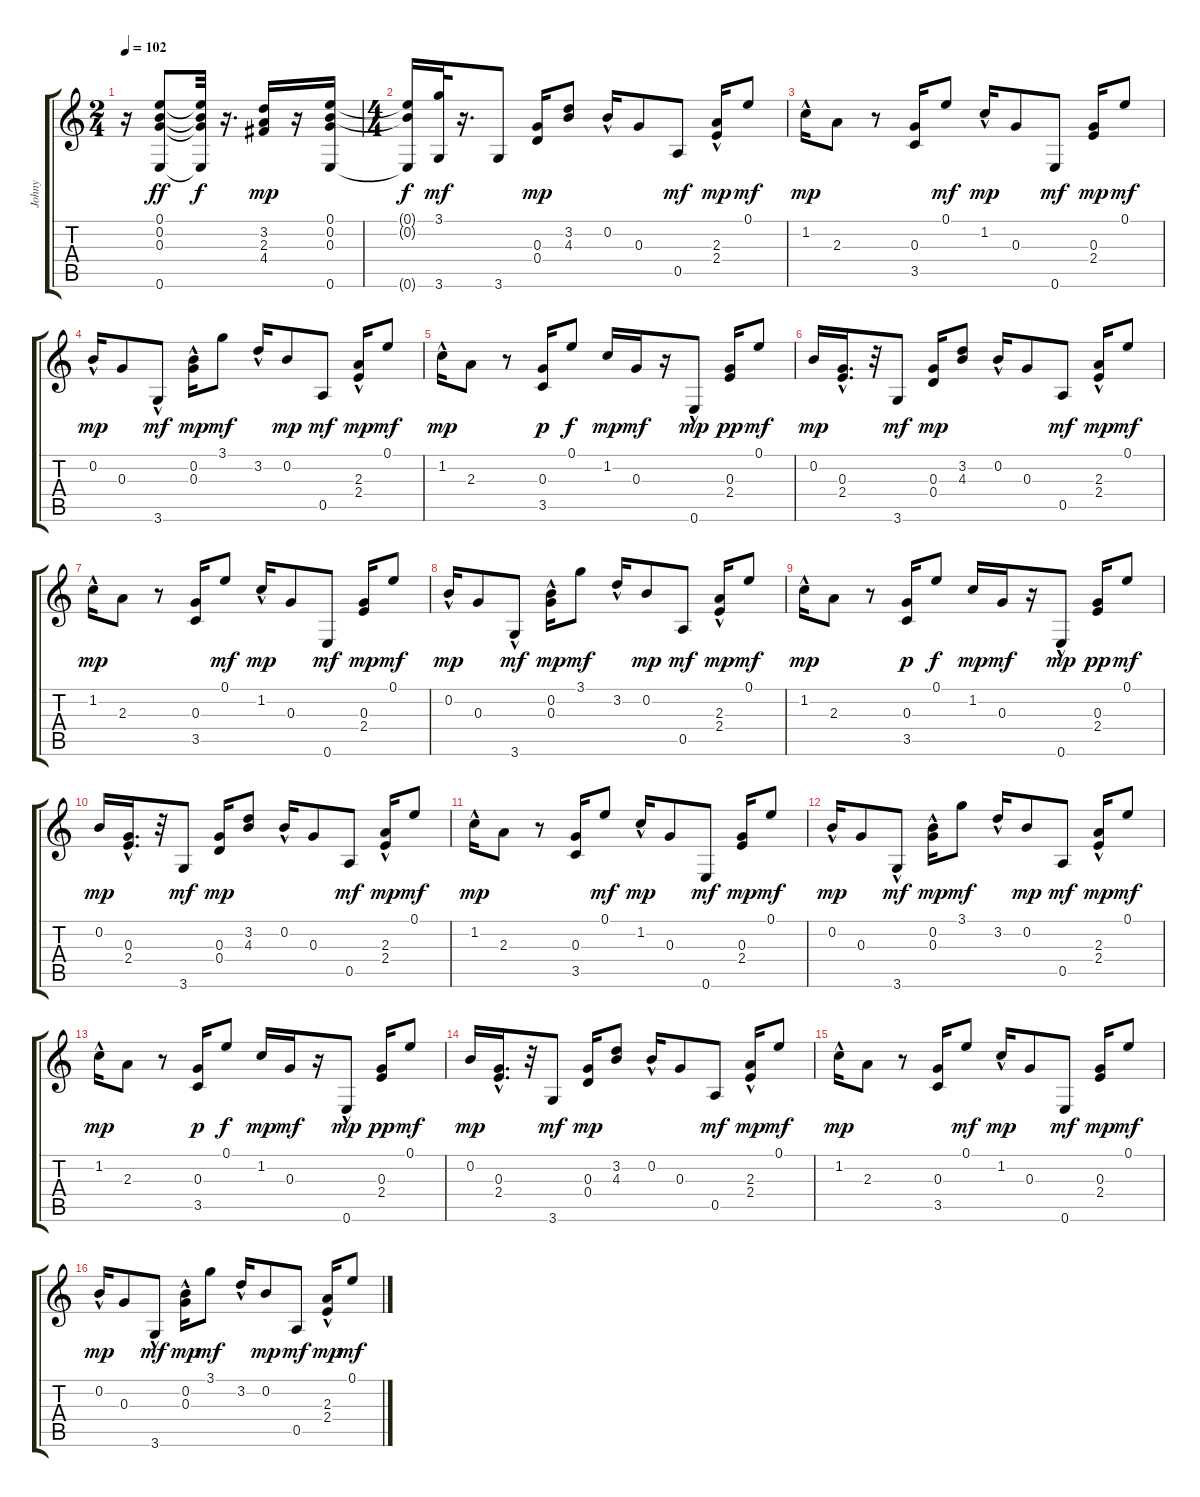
\track ("Johny" "Johny") {instrument electricguitarclean}
\staff {score tabs}
\tuning (E4 B3 G3 D3 A2 E2) {hide}
\ts (2 4)
\tempo 102
\clef g2
\ks c
r.16{dy ppp} (0.1 0.2 0.3 0.6).8{dy ff} (0.1{t} 0.2{t} 0.3{t} 0.6{t}).32{dy f} r.16{d} (3.2 2.3 4.4).16{dy mp} r.16 (0.1 0.2 0.3 0.6).16 |
\ts (4 4)
(0.1{t} 0.2{t} 0.6{t}).16{dy f} (3.1 3.6).32{dy mf} r.16{d} 3.6.8 (0.3 0.4).16{dy mp} (3.2 4.3).8 0.2{hac}.16 0.3.8 0.5.8{dy mf} (2.3 2.4{hac}).16{dy mp} 0.1.8{dy mf} |
1.2{hac}.16{dy mp} 2.3.8 r.8 (0.3 3.5).16 0.1.8{dy mf} 1.2{hac}.16{dy mp} 0.3.8 0.6.8{dy mf} (0.3 2.4).16{dy mp} 0.1.8{dy mf} |
0.2{hac}.16{dy mp} 0.3.8 3.6{hac}.8{dy mf} (0.2{hac} 0.3).16{dy mp} 3.1.8{dy mf} 3.2{hac}.16 0.2.8{dy mp} 0.5.8{dy mf} (2.3 2.4{hac}).16{dy mp} 0.1.8{dy mf} |
1.2{hac}.16{dy mp} 2.3.8 r.8 (0.3 3.5).16{dy p} 0.1.8{dy f} 1.2.16{dy mp} 0.3.16{dy mf} r.16 0.6{hac}.8{dy mp} (0.3 2.4).16{dy pp} 0.1.8{dy mf} |
0.2.16{dy mp} (0.3{hac} 2.4{hac}).16{d} r.32 3.6.8{dy mf} (0.3 0.4).16{dy mp} (3.2 4.3).8 0.2{hac}.16 0.3.8 0.5.8{dy mf} (2.3 2.4{hac}).16{dy mp} 0.1.8{dy mf} |
1.2{hac}.16{dy mp} 2.3.8 r.8 (0.3 3.5).16 0.1.8{dy mf} 1.2{hac}.16{dy mp} 0.3.8 0.6.8{dy mf} (0.3 2.4).16{dy mp} 0.1.8{dy mf} |
0.2{hac}.16{dy mp} 0.3.8 3.6{hac}.8{dy mf} (0.2{hac} 0.3).16{dy mp} 3.1.8{dy mf} 3.2{hac}.16 0.2.8{dy mp} 0.5.8{dy mf} (2.3 2.4{hac}).16{dy mp} 0.1.8{dy mf} |
1.2{hac}.16{dy mp} 2.3.8 r.8 (0.3 3.5).16{dy p} 0.1.8{dy f} 1.2.16{dy mp} 0.3.16{dy mf} r.16 0.6{hac}.8{dy mp} (0.3 2.4).16{dy pp} 0.1.8{dy mf} |
0.2.16{dy mp} (0.3{hac} 2.4{hac}).16{d} r.32 3.6.8{dy mf} (0.3 0.4).16{dy mp} (3.2 4.3).8 0.2{hac}.16 0.3.8 0.5.8{dy mf} (2.3 2.4{hac}).16{dy mp} 0.1.8{dy mf} |
1.2{hac}.16{dy mp} 2.3.8 r.8 (0.3 3.5).16 0.1.8{dy mf} 1.2{hac}.16{dy mp} 0.3.8 0.6.8{dy mf} (0.3 2.4).16{dy mp} 0.1.8{dy mf} |
0.2{hac}.16{dy mp} 0.3.8 3.6{hac}.8{dy mf} (0.2{hac} 0.3).16{dy mp} 3.1.8{dy mf} 3.2{hac}.16 0.2.8{dy mp} 0.5.8{dy mf} (2.3 2.4{hac}).16{dy mp} 0.1.8{dy mf} |
1.2{hac}.16{dy mp} 2.3.8 r.8 (0.3 3.5).16{dy p} 0.1.8{dy f} 1.2.16{dy mp} 0.3.16{dy mf} r.16 0.6{hac}.8{dy mp} (0.3 2.4).16{dy pp} 0.1.8{dy mf} |
0.2.16{dy mp} (0.3{hac} 2.4{hac}).16{d} r.32 3.6.8{dy mf} (0.3 0.4).16{dy mp} (3.2 4.3).8 0.2{hac}.16 0.3.8 0.5.8{dy mf} (2.3 2.4{hac}).16{dy mp} 0.1.8{dy mf} |
1.2{hac}.16{dy mp} 2.3.8 r.8 (0.3 3.5).16 0.1.8{dy mf} 1.2{hac}.16{dy mp} 0.3.8 0.6.8{dy mf} (0.3 2.4).16{dy mp} 0.1.8{dy mf} |
0.2{hac}.16{dy mp} 0.3.8 3.6{hac}.8{dy mf} (0.2{hac} 0.3).16{dy mp} 3.1.8{dy mf} 3.2{hac}.16 0.2.8{dy mp} 0.5.8{dy mf} (2.3 2.4{hac}).16{dy mp} 0.1.8{dy mf}
